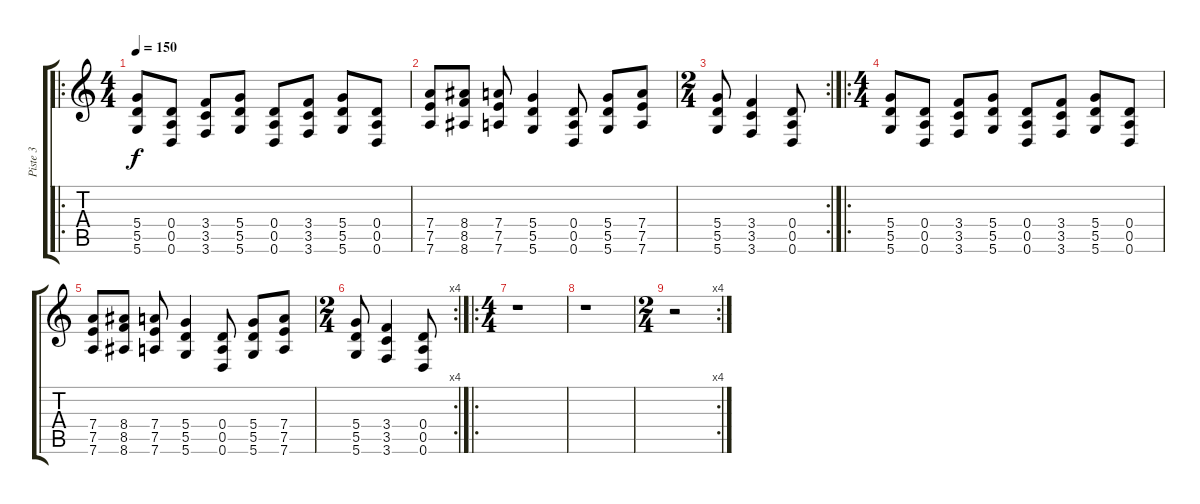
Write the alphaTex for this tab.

\track ("Piste 3" "Piste 3") {instrument overdrivenguitar}
\staff {score tabs}
\tuning (E4 B3 G3 D3 A2 D2) {hide}
\ro
\ts (4 4)
\tempo 150
\clef g2
\ks c
(5.4 5.5 5.6).8{dy f} (0.4 0.5 0.6).8 (3.4 3.5 3.6).8 (5.4 5.5 5.6).8 (0.4 0.5 0.6).8 (3.4 3.5 3.6).8 (5.4 5.5 5.6).8 (0.4 0.5 0.6).8 |
(7.4 7.5 7.6).8 (8.4 8.5 8.6).8 (7.4 7.5 7.6).8 (5.4 5.5 5.6).4 (0.4 0.5 0.6).8 (5.4 5.5 5.6).8 (7.4 7.5 7.6).8 |
\rc 2
\ts (2 4)
(5.4 5.5 5.6).8 (3.4 3.5 3.6).4 (0.4 0.5 0.6).8 |
\ro
\ts (4 4)
(5.4 5.5 5.6).8 (0.4 0.5 0.6).8 (3.4 3.5 3.6).8 (5.4 5.5 5.6).8 (0.4 0.5 0.6).8 (3.4 3.5 3.6).8 (5.4 5.5 5.6).8 (0.4 0.5 0.6).8 |
(7.4 7.5 7.6).8 (8.4 8.5 8.6).8 (7.4 7.5 7.6).8 (5.4 5.5 5.6).4 (0.4 0.5 0.6).8 (5.4 5.5 5.6).8 (7.4 7.5 7.6).8 |
\rc 4
\ts (2 4)
(5.4 5.5 5.6).8 (3.4 3.5 3.6).4 (0.4 0.5 0.6).8 |
\ro
\ts (4 4)
r.1 |
r.1 |
\rc 4
\ts (2 4)
r.2
